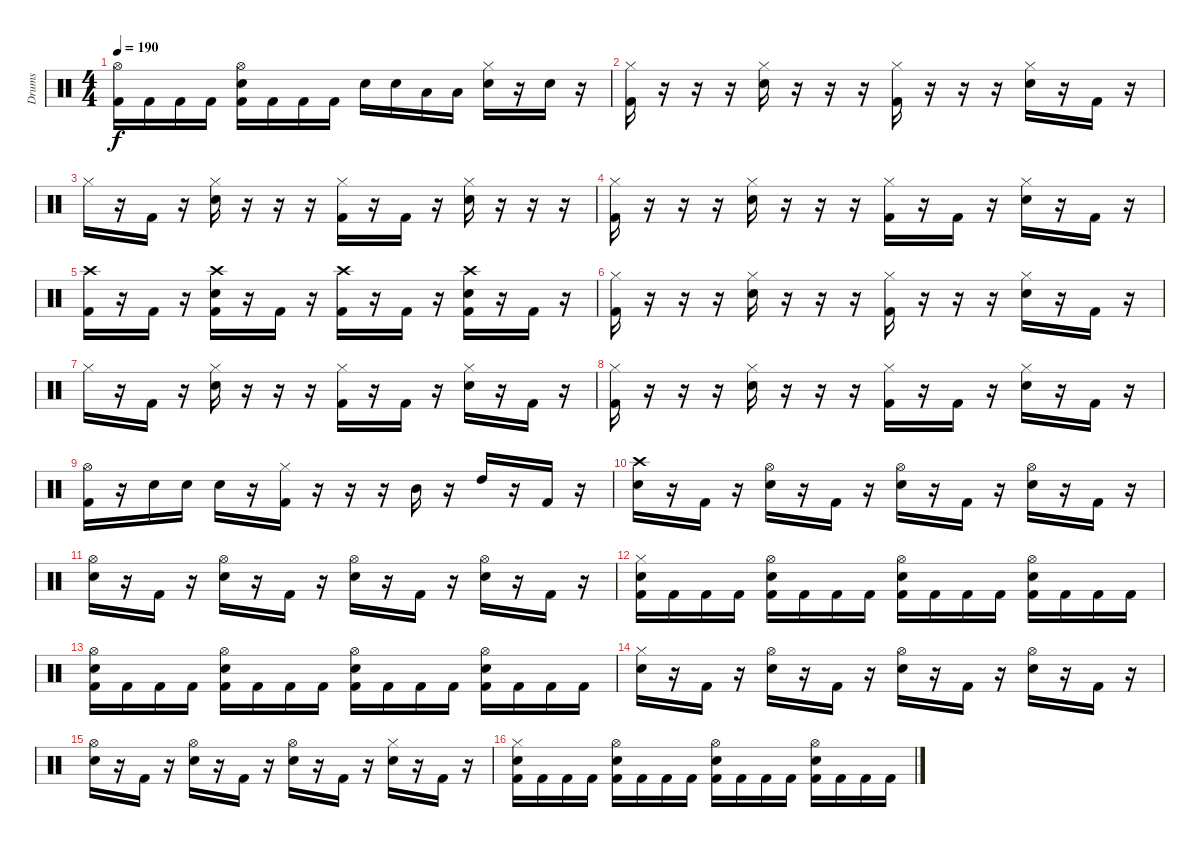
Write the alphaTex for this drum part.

\track ("Drums" "Drums") {instrument percussion}
\staff {score}
\articulation defaults
\ts (4 4)
\tempo 190
\clef neutral
\ks c
("Hi-Hat (open)" "Kick (hit) 2").16{dy f} "Kick (hit) 2".16 "Kick (hit) 2".16 "Kick (hit) 2".16 ("Hi-Hat (open)" "Electric Snare (hit)" "Kick (hit) 2").16 "Kick (hit) 2".16 "Kick (hit) 2".16 "Kick (hit) 2".16 "Electric Snare (hit)".16 "Electric Snare (hit)".16 "Low Tom (hit)".16 "Low Tom (hit)".16 ("Hi-Hat (closed)" "Electric Snare (hit)").16 r.16 "Electric Snare (hit)".16 r.16 |
("Hi-Hat (closed)" "Kick (hit) 2").16 r.16 r.16 r.16 ("Hi-Hat (closed)" "Electric Snare (hit)").16 r.16 r.16 r.16 ("Hi-Hat (closed)" "Kick (hit) 2").16 r.16 r.16 r.16 ("Hi-Hat (closed)" "Electric Snare (hit)").16 r.16 "Kick (hit) 2".16 r.16 |
"Hi-Hat (closed)".16 r.16 "Kick (hit) 2".16 r.16 ("Hi-Hat (closed)" "Electric Snare (hit)").16 r.16 r.16 r.16 ("Hi-Hat (closed)" "Kick (hit) 2").16 r.16 "Kick (hit) 2".16 r.16 ("Hi-Hat (closed)" "Electric Snare (hit)").16 r.16 r.16 r.16 |
("Hi-Hat (closed)" "Kick (hit) 2").16 r.16 r.16 r.16 ("Hi-Hat (closed)" "Electric Snare (hit)").16 r.16 r.16 r.16 ("Hi-Hat (closed)" "Kick (hit) 2").16 r.16 "Kick (hit) 2".16 r.16 ("Hi-Hat (closed)" "Electric Snare (hit)").16 r.16 "Kick (hit) 2".16 r.16 |
("Crash high (hit)" "Kick (hit) 2").16 r.16 "Kick (hit) 2".16 r.16 ("Crash high (hit)" "Electric Snare (hit)" "Kick (hit) 2").16 r.16 "Kick (hit) 2".16 r.16 ("Crash high (hit)" "Kick (hit) 2").16 r.16 "Kick (hit) 2".16 r.16 ("Crash high (hit)" "Electric Snare (hit)" "Kick (hit) 2").16 r.16 "Kick (hit) 2".16 r.16 |
("Hi-Hat (closed)" "Kick (hit) 2").16 r.16 r.16 r.16 ("Hi-Hat (closed)" "Electric Snare (hit)").16 r.16 r.16 r.16 ("Hi-Hat (closed)" "Kick (hit) 2").16 r.16 r.16 r.16 ("Hi-Hat (closed)" "Electric Snare (hit)").16 r.16 "Kick (hit) 2".16 r.16 |
"Hi-Hat (closed)".16 r.16 "Kick (hit) 2".16 r.16 ("Hi-Hat (closed)" "Electric Snare (hit)").16 r.16 r.16 r.16 ("Hi-Hat (closed)" "Kick (hit) 2").16 r.16 "Kick (hit) 2".16 r.16 ("Hi-Hat (closed)" "Electric Snare (hit)").16 r.16 "Kick (hit) 2".16 r.16 |
("Hi-Hat (closed)" "Kick (hit) 2").16 r.16 r.16 r.16 ("Hi-Hat (closed)" "Electric Snare (hit)").16 r.16 r.16 r.16 ("Hi-Hat (closed)" "Kick (hit) 2").16 r.16 "Kick (hit) 2".16 r.16 ("Hi-Hat (closed)" "Electric Snare (hit)").16 r.16 "Kick (hit) 2".16 r.16 |
("Hi-Hat (open)" "Kick (hit) 2").16 r.16 "Electric Snare (hit)".16 "Electric Snare (hit)".16 "Electric Snare (hit)".16 r.16 ("Hi-Hat (closed)" "Kick (hit) 2").16 r.16 r.16 r.16 "Mid Tom (hit)".16 r.16 "High Tom (hit)".16 r.16 "Kick (hit) 2".16 r.16 |
("Crash high (hit)" "Electric Snare (hit)").16 r.16 "Kick (hit) 2".16 r.16 ("Hi-Hat (open)" "Electric Snare (hit)").16 r.16 "Kick (hit) 2".16 r.16 ("Hi-Hat (open)" "Electric Snare (hit)").16 r.16 "Kick (hit) 2".16 r.16 ("Hi-Hat (open)" "Electric Snare (hit)").16 r.16 "Kick (hit) 2".16 r.16 |
("Hi-Hat (open)" "Electric Snare (hit)").16 r.16 "Kick (hit) 2".16 r.16 ("Hi-Hat (open)" "Electric Snare (hit)").16 r.16 "Kick (hit) 2".16 r.16 ("Hi-Hat (open)" "Electric Snare (hit)").16 r.16 "Kick (hit) 2".16 r.16 ("Hi-Hat (open)" "Electric Snare (hit)").16 r.16 "Kick (hit) 2".16 r.16 |
("Hi-Hat (closed)" "Electric Snare (hit)" "Kick (hit) 2").16 "Kick (hit) 2".16 "Kick (hit) 2".16 "Kick (hit) 2".16 ("Hi-Hat (open)" "Electric Snare (hit)" "Kick (hit) 2").16 "Kick (hit) 2".16 "Kick (hit) 2".16 "Kick (hit) 2".16 ("Hi-Hat (open)" "Electric Snare (hit)" "Kick (hit) 2").16 "Kick (hit) 2".16 "Kick (hit) 2".16 "Kick (hit) 2".16 ("Hi-Hat (open)" "Electric Snare (hit)" "Kick (hit) 2").16 "Kick (hit) 2".16 "Kick (hit) 2".16 "Kick (hit) 2".16 |
("Hi-Hat (open)" "Electric Snare (hit)" "Kick (hit) 2").16 "Kick (hit) 2".16 "Kick (hit) 2".16 "Kick (hit) 2".16 ("Hi-Hat (open)" "Electric Snare (hit)" "Kick (hit) 2").16 "Kick (hit) 2".16 "Kick (hit) 2".16 "Kick (hit) 2".16 ("Hi-Hat (open)" "Electric Snare (hit)" "Kick (hit) 2").16 "Kick (hit) 2".16 "Kick (hit) 2".16 "Kick (hit) 2".16 ("Hi-Hat (open)" "Electric Snare (hit)" "Kick (hit) 2").16 "Kick (hit) 2".16 "Kick (hit) 2".16 "Kick (hit) 2".16 |
("Hi-Hat (closed)" "Electric Snare (hit)").16 r.16 "Kick (hit) 2".16 r.16 ("Hi-Hat (open)" "Electric Snare (hit)").16 r.16 "Kick (hit) 2".16 r.16 ("Hi-Hat (open)" "Electric Snare (hit)").16 r.16 "Kick (hit) 2".16 r.16 ("Hi-Hat (open)" "Electric Snare (hit)").16 r.16 "Kick (hit) 2".16 r.16 |
("Hi-Hat (open)" "Electric Snare (hit)").16 r.16 "Kick (hit) 2".16 r.16 ("Hi-Hat (open)" "Electric Snare (hit)").16 r.16 "Kick (hit) 2".16 r.16 ("Hi-Hat (open)" "Electric Snare (hit)").16 r.16 "Kick (hit) 2".16 r.16 ("Hi-Hat (closed)" "Electric Snare (hit)").16 r.16 "Kick (hit) 2".16 r.16 |
("Hi-Hat (closed)" "Electric Snare (hit)" "Kick (hit) 2").16 "Kick (hit) 2".16 "Kick (hit) 2".16 "Kick (hit) 2".16 ("Hi-Hat (open)" "Electric Snare (hit)" "Kick (hit) 2").16 "Kick (hit) 2".16 "Kick (hit) 2".16 "Kick (hit) 2".16 ("Hi-Hat (open)" "Electric Snare (hit)" "Kick (hit) 2").16 "Kick (hit) 2".16 "Kick (hit) 2".16 "Kick (hit) 2".16 ("Hi-Hat (open)" "Electric Snare (hit)" "Kick (hit) 2").16 "Kick (hit) 2".16 "Kick (hit) 2".16 "Kick (hit) 2".16
